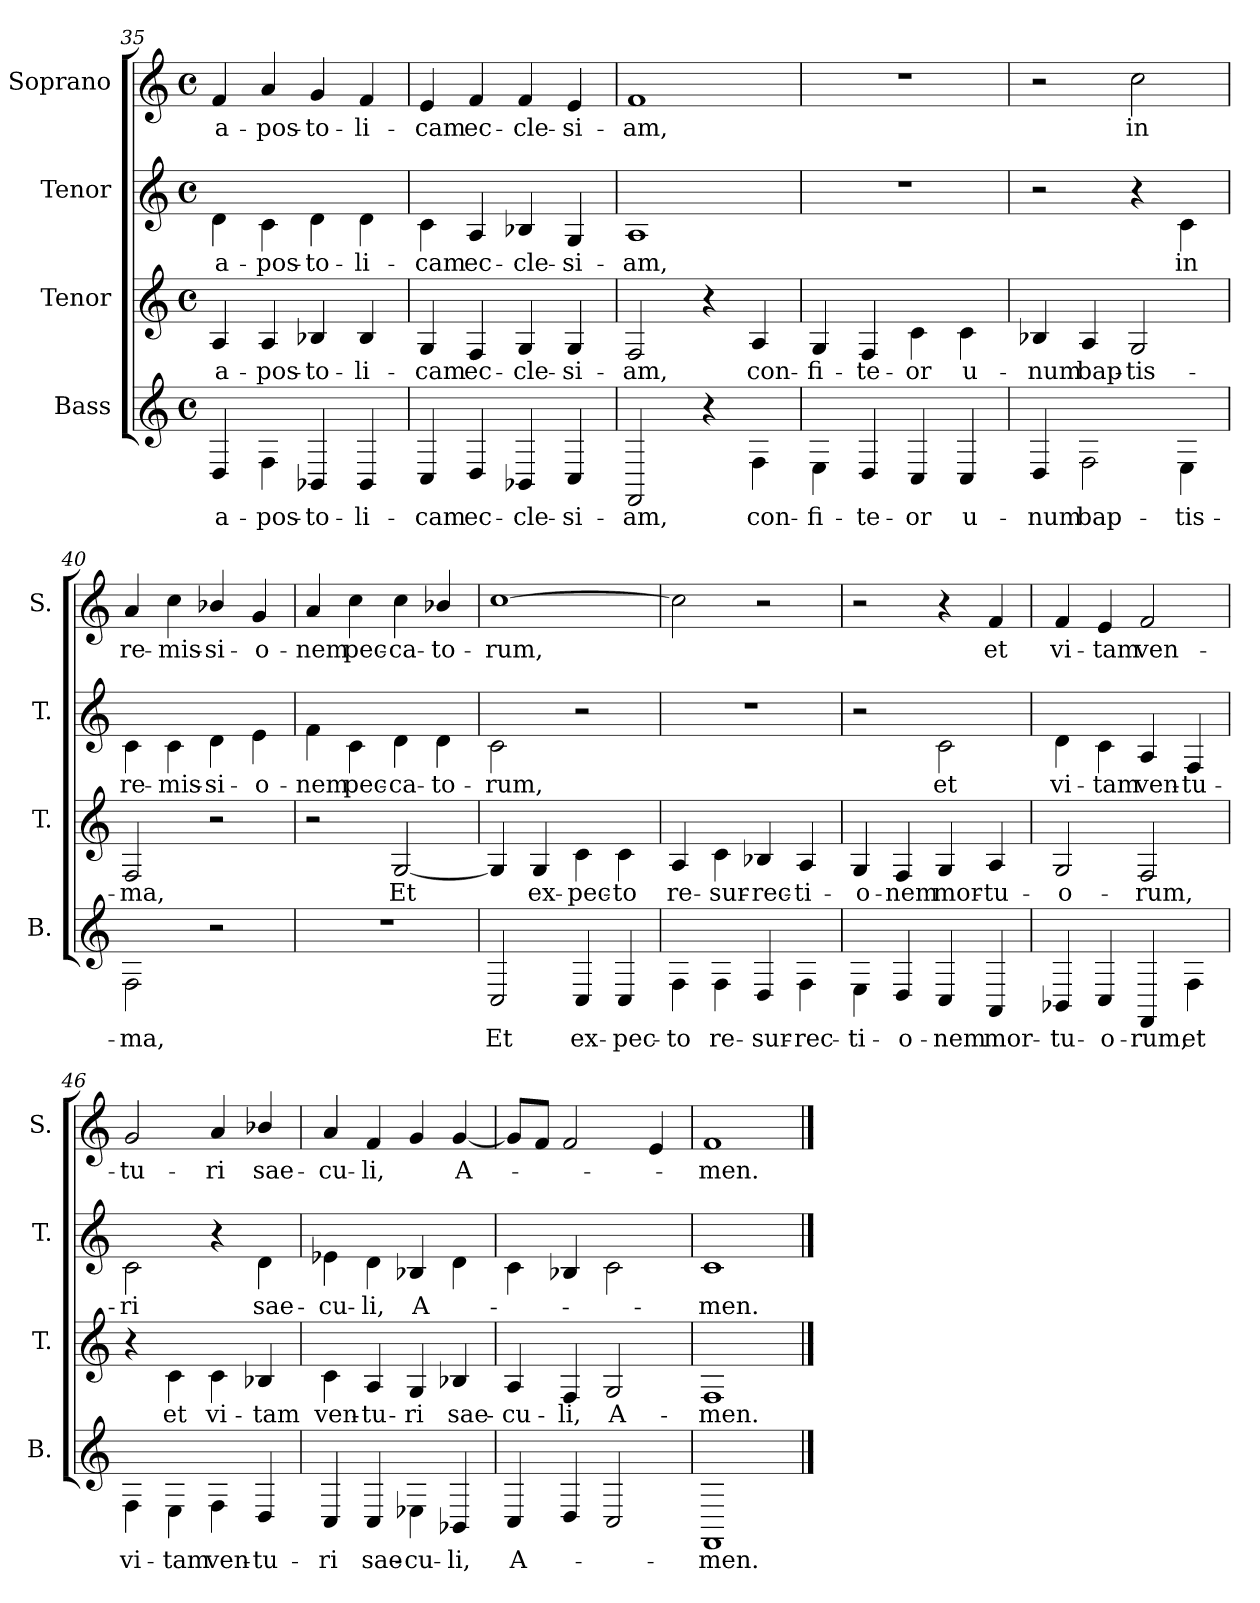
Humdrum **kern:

**kern	**text	**kern	**text	**kern	**text	**kern	**text
*part4	*part4	*part3	*part3	*part2	*part2	*part1	*part1
*staff4	*staff4	*staff3	*staff3	*staff2	*staff2	*staff1	*staff1
*I"Bass	*	*I"Tenor	*	*I"Tenor	*	*I"Soprano	*
*I'B.	*	*I'T.	*	*I'T.	*	*I'S.	*
*clefG2	*	*clefG2	*	*clefG2	*	*clefG2	*
*	*	*ITrd7c12	*	*ITrd7c12	*	*	*
*k[]	*	*k[]	*	*k[]	*	*k[]	*
*M4/4	*	*M4/4	*	*M4/4	*	*M4/4	*
*met(c)	*	*met(c)	*	*met(c)	*	*met(c)	*
=35	=35	=35	=35	=35	=35	=35	=35
!	!LO:LY:b	!	!LO:LY:b	!	!LO:LY:b	!	!LO:LY:b
4D/	a-	4AA/	a-	4D\	a-	4f/	a-
!	!LO:LY:b	!	!LO:LY:b	!	!LO:LY:b	!	!LO:LY:b
4F\	-pos-	4AA/	-pos-	4C\	-pos-	4a/	-pos-
!	!LO:LY:b	!	!LO:LY:b	!	!LO:LY:b	!	!LO:LY:b
4BB-X/	-to-	4BB-X/	-to-	4D\	-to-	4g/	-to-
!	!LO:LY:b	!	!LO:LY:b	!	!LO:LY:b	!	!LO:LY:b
4BB-/	-li-	4BB-/	-li-	4D\	-li-	4f/	-li-
=36	=36	=36	=36	=36	=36	=36	=36
!	!LO:LY:b	!	!LO:LY:b	!	!LO:LY:b	!	!LO:LY:b
4C/	-cam	4GG/	-cam	4C\	-cam	4e/	-cam
!	!LO:LY:b	!	!LO:LY:b	!	!LO:LY:b	!	!LO:LY:b
4D/	ec-	4FF/	ec-	4AA/	ec-	4f/	ec-
!	!LO:LY:b	!	!LO:LY:b	!	!LO:LY:b	!	!LO:LY:b
4BB-X/	-cle-	4GG/	-cle-	4BB-X/	-cle-	4f/	-cle-
!	!LO:LY:b	!	!LO:LY:b	!	!LO:LY:b	!	!LO:LY:b
4C/	-si-	4GG/	-si-	4GG/	-si-	4e/	-si-
=37	=37	=37	=37	=37	=37	=37	=37
!	!LO:LY:b	!	!LO:LY:b	!	!LO:LY:b	!	!LO:LY:b
2FF/	-am,	2FF/	-am,	1AA	-am,	1f	-am,
4r	.	4r	.	.	.	.	.
!	!LO:LY:b	!	!LO:LY:b	!	!	!	!
4F\	con-	4AA/	con-	.	.	.	.
=38	=38	=38	=38	=38	=38	=38	=38
!	!LO:LY:b	!	!LO:LY:b	!	!	!	!
4E\	-fi-	4GG/	-fi-	1r	.	1r	.
!	!LO:LY:b	!	!LO:LY:b	!	!	!	!
4D/	-te-	4FF/	-te-	.	.	.	.
!	!LO:LY:b	!	!LO:LY:b	!	!	!	!
4C/	-or	4C\	-or	.	.	.	.
!	!LO:LY:b	!	!LO:LY:b	!	!	!	!
4C/	u-	4C\	u-	.	.	.	.
=39	=39	=39	=39	=39	=39	=39	=39
!	!LO:LY:b	!	!LO:LY:b	!	!	!	!
4D/	-num	4BB-X/	-num	2r	.	2r	.
!	!LO:LY:b	!	!LO:LY:b	!	!	!	!
2F\	bap-	4AA/	bap-	.	.	.	.
!	!	!	!LO:LY:b	!	!	!	!LO:LY:b
.	.	2GG/	-tis-	4r	.	2cc\	in
!	!LO:LY:b	!	!	!	!LO:LY:b	!	!
4E\	-tis-	.	.	4C\	in	.	.
=40	=40	=40	=40	=40	=40	=40	=40
!	!LO:LY:b	!	!LO:LY:b	!	!LO:LY:b	!	!LO:LY:b
2F\	-ma,	2FF/	-ma,	4C\	re-	4a/	re-
!	!	!	!	!	!LO:LY:b	!	!LO:LY:b
.	.	.	.	4C\	-mis-	4cc\	-mis-
!	!	!	!	!	!LO:LY:b	!	!LO:LY:b
2r	.	2r	.	4D\	-si-	4b-X/	-si-
!	!	!	!	!	!LO:LY:b	!	!LO:LY:b
.	.	.	.	4E\	-o-	4g/	-o-
=41	=41	=41	=41	=41	=41	=41	=41
!	!	!	!	!	!LO:LY:b	!	!LO:LY:b
1r	.	2r	.	4F\	-nem	4a/	-nem
!	!	!	!	!	!LO:LY:b	!	!LO:LY:b
.	.	.	.	4C\	pec-	4cc\	pec-
!	!	!	!LO:LY:b	!	!LO:LY:b	!	!LO:LY:b
.	.	[2GG/	Et	4D\	-ca-	4cc\	-ca-
!	!	!	!	!	!LO:LY:b	!	!LO:LY:b
.	.	.	.	4D\	-to-	4b-X/	-to-
=42	=42	=42	=42	=42	=42	=42	=42
!	!LO:LY:b	!	!	!	!LO:LY:b	!	!LO:LY:b
2C/	Et	4GG/]	.	2C\	-rum,	[1cc	-rum,
!	!	!	!LO:LY:b	!	!	!	!
.	.	4GG/	ex-	.	.	.	.
!	!LO:LY:b	!	!LO:LY:b	!	!	!	!
4C/	ex-	4C\	-pec-	2r	.	.	.
!	!LO:LY:b	!	!LO:LY:b	!	!	!	!
4C/	-pec-	4C\	-to	.	.	.	.
=43	=43	=43	=43	=43	=43	=43	=43
!	!LO:LY:b	!	!LO:LY:b	!	!	!	!
4F\	-to	4AA/	re-	1r	.	2cc\]	.
!	!LO:LY:b	!	!LO:LY:b	!	!	!	!
4F\	re-	4C\	-sur-	.	.	.	.
!	!LO:LY:b	!	!LO:LY:b	!	!	!	!
4D/	-sur-	4BB-X/	-rec-	.	.	2r	.
!	!LO:LY:b	!	!LO:LY:b	!	!	!	!
4F\	-rec-	4AA/	-ti-	.	.	.	.
=44	=44	=44	=44	=44	=44	=44	=44
!	!LO:LY:b	!	!LO:LY:b	!	!	!	!
4E\	-ti-	4GG/	-o-	2r	.	2r	.
!	!LO:LY:b	!	!LO:LY:b	!	!	!	!
4D/	-o-	4FF/	-nem	.	.	.	.
!	!LO:LY:b	!	!LO:LY:b	!	!LO:LY:b	!	!
4C/	-nem	4GG/	mor-	2C\	et	4r	.
!	!LO:LY:b	!	!LO:LY:b	!	!	!	!LO:LY:b
4AA/	mor-	4AA/	-tu-	.	.	4f/	et
=45	=45	=45	=45	=45	=45	=45	=45
!	!LO:LY:b	!	!LO:LY:b	!	!LO:LY:b	!	!LO:LY:b
4BB-X/	-tu-	2GG/	-o-	4D\	vi-	4f/	vi-
!	!LO:LY:b	!	!	!	!LO:LY:b	!	!LO:LY:b
4C/	-o-	.	.	4C\	-tam	4e/	-tam
!	!LO:LY:b	!	!LO:LY:b	!	!LO:LY:b	!	!LO:LY:b
4FF/	-rum,	2FF/	-rum,	4AA/	ven-	2f/	ven-
!	!LO:LY:b	!	!	!	!LO:LY:b	!	!
4F\	et	.	.	4FF/	-tu-	.	.
=46	=46	=46	=46	=46	=46	=46	=46
!	!LO:LY:b	!	!	!	!LO:LY:b	!	!LO:LY:b
4F\	vi-	4r	.	2C\	-ri	2g/	-tu-
!	!LO:LY:b	!	!LO:LY:b	!	!	!	!
4E\	-tam	4C\	et	.	.	.	.
!	!LO:LY:b	!	!LO:LY:b	!	!	!	!LO:LY:b
4F\	ven-	4C\	vi-	4r	.	4a/	-ri
!	!LO:LY:b	!	!LO:LY:b	!	!LO:LY:b	!	!LO:LY:b
4D/	-tu-	4BB-X/	-tam	4D\	sae-	4b-X/	sae-
=47	=47	=47	=47	=47	=47	=47	=47
!	!LO:LY:b	!	!LO:LY:b	!	!LO:LY:b	!	!LO:LY:b
4C/	-ri	4C\	ven-	4E-X\	-cu-	4a/	-cu-
!	!LO:LY:b	!	!LO:LY:b	!	!LO:LY:b	!	!LO:LY:b
4C/	sae-	4AA/	-tu-	4D\	-li,	4f/	-li,
!	!LO:LY:b	!	!LO:LY:b	!	!LO:LY:b	!	!
4E-X\	-cu-	4GG/	-ri	4BB-X/	A-	4g/	.
!	!LO:LY:b	!	!LO:LY:b	!	!	!	!LO:LY:b
4BB-X/	-li,	4BB-X/	sae-	4D\	.	[4g/	A-
=48	=48	=48	=48	=48	=48	=48	=48
!	!LO:LY:b	!	!LO:LY:b	!	!	!	!
4C/	A-	4AA/	-cu-	4C\	.	8g/L]	.
.	.	.	.	.	.	8f/J	.
!	!	!	!LO:LY:b	!	!	!	!
4D/	.	4FF/	-li,	4BB-X/	.	2f/	.
!	!	!	!LO:LY:b	!	!	!	!
2C/	.	2GG/	A-	2C\	.	.	.
.	.	.	.	.	.	4e/	.
=49	=49	=49	=49	=49	=49	=49	=49
!	!LO:LY:b	!	!LO:LY:b	!	!LO:LY:b	!	!LO:LY:b
1FF	-men.	1FF	-men.	1C	-men.	1f	-men.
==	==	==	==	==	==	==	==
*-	*-	*-	*-	*-	*-	*-	*-
